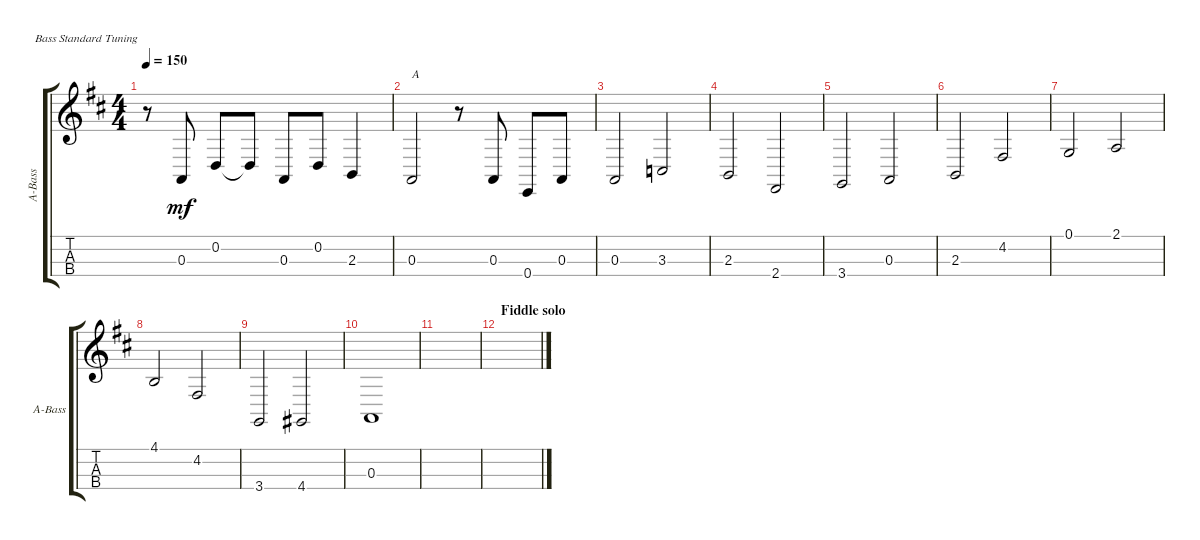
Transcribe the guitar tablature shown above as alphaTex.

\defaultSystemsLayout 4
\bracketExtendMode groupsimilarinstruments
\singleTrackTrackNamePolicy allsystems
\multiTrackTrackNamePolicy allsystems
\otherSystemsTrackNameOrientation horizontal
\track ("Acoustic Bass" "A-Bass") {instrument acousticbass}
\staff {score tabs}
\tuning (G2 D2 A1 E1)
\ts (4 4)
\tempo 150
\clef g2
\ks d
r.8{dy mf} 0.3.8 0.2.8 0.2{t}.8 0.3.8 0.2.8 2.3.4 |
0.3.2{txt "A"} r.8 0.3.8 0.4.8 0.3.8 |
0.3.2 3.3.2 |
2.3.2 2.4.2 |
3.4.2 0.3.2 |
2.3.2 4.2.2 |
0.1.2 2.1.2 |
4.1.2 4.2.2 |
3.4.2 4.4.2 |
0.3.1 |
|
\section ("" "Fiddle solo")
